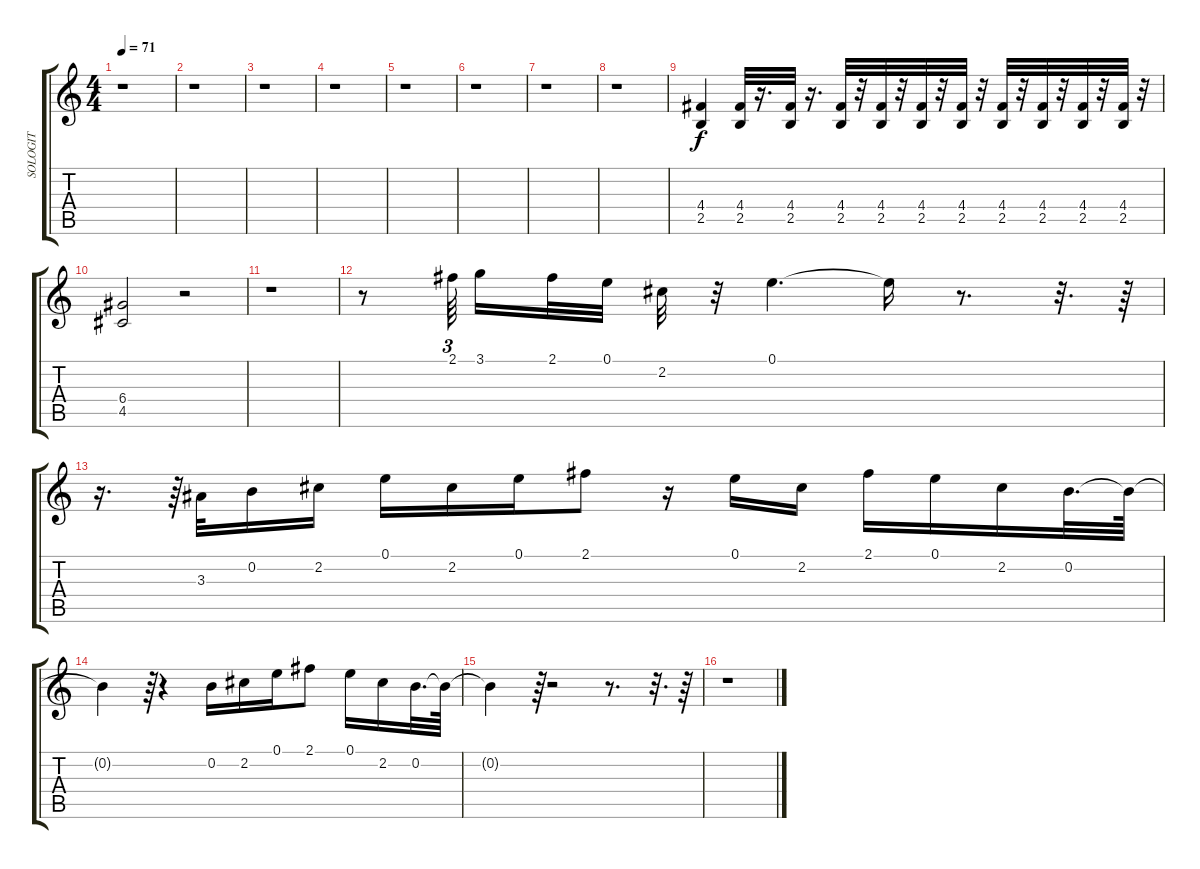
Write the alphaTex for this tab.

\track ("SOLOGIT" "SOLOGIT") {instrument distortionguitar}
\staff {score tabs}
\tuning (E4 B3 G3 D3 A2 E2) {hide}
\ts (4 4)
\tempo 71
\clef g2
\ks c
r.1{dy f} |
r.1 |
r.1 |
r.1 |
r.1 |
r.1 |
r.1 |
r.1 |
(4.4 2.5).4{volume 16} (4.4 2.5).32 r.16{d} (4.4 2.5).32 r.16{d} (4.4 2.5).32 r.32 (4.4 2.5).32 r.32 (4.4 2.5).32 r.32 (4.4 2.5).32 r.32 (4.4 2.5).32 r.32 (4.4 2.5).32 r.32 (4.4 2.5).32 r.32 (4.4 2.5).32 r.32 |
(6.4 4.5).2 r.2 |
r.1 |
r.8 2.1.64{tu (3 2) volume 11 beam splitsecondary} 3.1.16 2.1.32 0.1.32 2.2.32 r.32 0.1.4{d} 0.1{t}.16 r.8{d} r.32{d} r.64 |
r.16{d} r.64{tu (3 2)} 3.3.32 0.2.16 2.2.16 0.1.16 2.2.16 0.1.16 2.1.8 r.16 0.1.16 2.2.16 2.1.16 0.1.16 2.2.16 0.2.32{d} 0.2{t}.64 |
0.2{t}.4 r.64{tu (3 2)} r.4 0.2.16 2.2.16 0.1.16 2.1.8 0.1.16 2.2.16 0.2.32{d} 0.2{t}.64 |
0.2{t}.4 r.64{tu (3 2)} r.2 r.8{d} r.32{d} r.64 |
r.1
